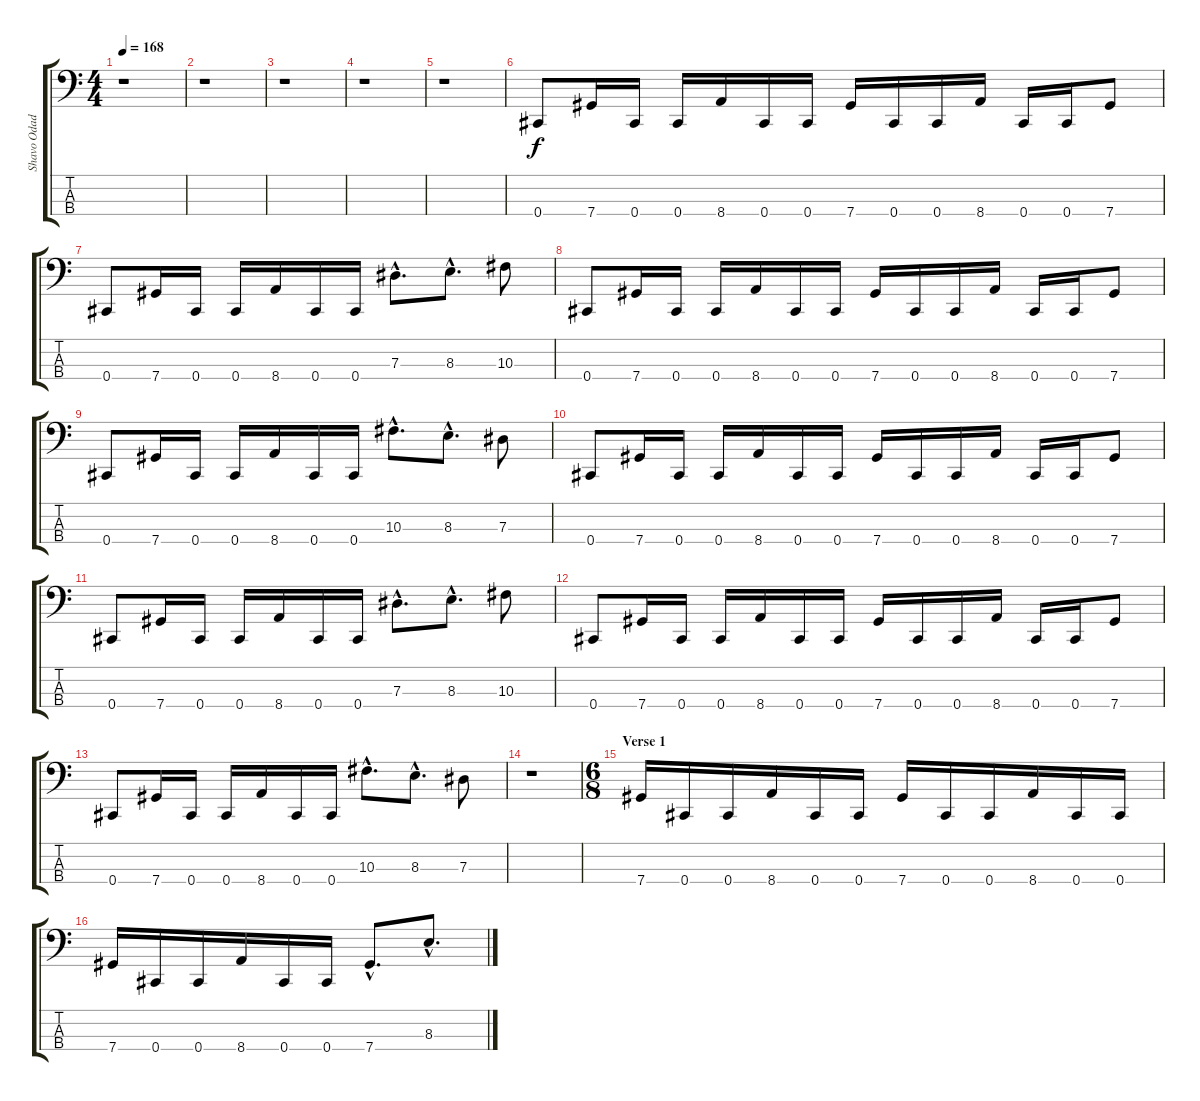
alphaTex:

\track ("Shavo Odadjian" "Shavo Odad") {instrument electricbassfinger}
\staff {score tabs}
\tuning (Gb2 Db2 Ab1 Db1) {hide}
\ts (4 4)
\tempo 168
\clef f4
\ks c
r.1{dy f instrument electricbassfinger} |
r.1 |
r.1 |
r.1 |
r.1 |
0.4.8 7.4.16 0.4.16 0.4.16 8.4.16 0.4.16 0.4.16 7.4.16 0.4.16 0.4.16 8.4.16 0.4.16 0.4.16 7.4.8 |
0.4.8 7.4.16 0.4.16 0.4.16 8.4.16 0.4.16 0.4.16 7.3{hac}.8{d} 8.3{hac}.8{d} 10.3.8 |
0.4.8 7.4.16 0.4.16 0.4.16 8.4.16 0.4.16 0.4.16 7.4.16 0.4.16 0.4.16 8.4.16 0.4.16 0.4.16 7.4.8 |
0.4.8 7.4.16 0.4.16 0.4.16 8.4.16 0.4.16 0.4.16 10.3{hac}.8{d} 8.3{hac}.8{d} 7.3.8 |
0.4.8 7.4.16 0.4.16 0.4.16 8.4.16 0.4.16 0.4.16 7.4.16 0.4.16 0.4.16 8.4.16 0.4.16 0.4.16 7.4.8 |
0.4.8 7.4.16 0.4.16 0.4.16 8.4.16 0.4.16 0.4.16 7.3{hac}.8{d} 8.3{hac}.8{d} 10.3.8 |
0.4.8 7.4.16 0.4.16 0.4.16 8.4.16 0.4.16 0.4.16 7.4.16 0.4.16 0.4.16 8.4.16 0.4.16 0.4.16 7.4.8 |
0.4.8 7.4.16 0.4.16 0.4.16 8.4.16 0.4.16 0.4.16 10.3{hac}.8{d} 8.3{hac}.8{d} 7.3.8 |
r.1 |
\ts (6 8)
\section ("" "Verse 1")
7.4.16 0.4.16 0.4.16 8.4.16 0.4.16 0.4.16 7.4.16 0.4.16 0.4.16 8.4.16 0.4.16 0.4.16 |
7.4.16 0.4.16 0.4.16 8.4.16 0.4.16 0.4.16 7.4{hac}.8{d} 8.3{hac}.8{d}
